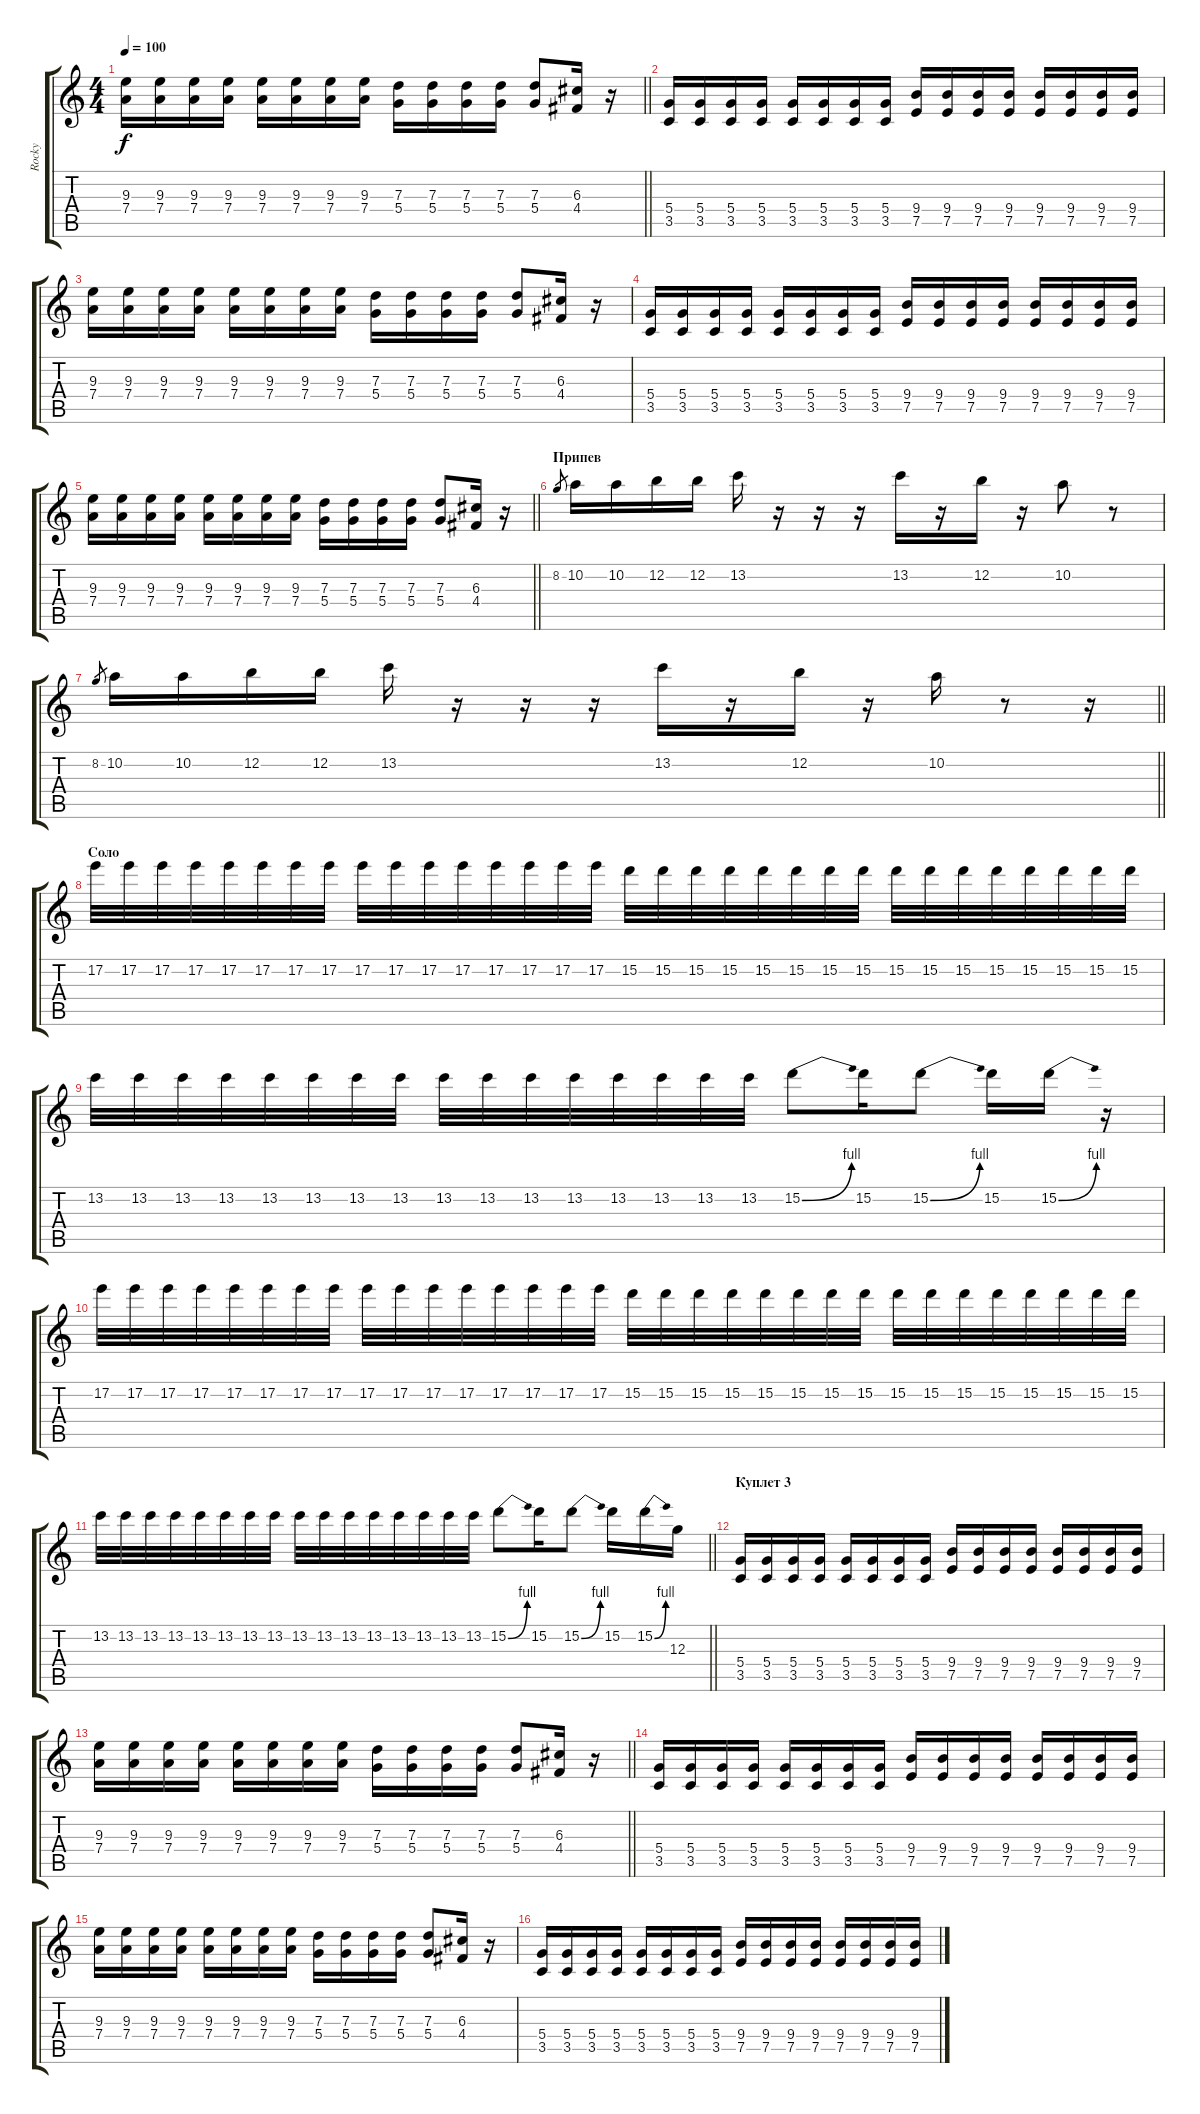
\track ("Rocky" "Rocky") {instrument distortionguitar}
\staff {score tabs}
\tuning (E4 B3 G3 D3 A2 E2) {hide}
\ts (4 4)
\tempo 100
\clef g2
\barLineRight lightlight
\ks c
(9.3 7.4).16{dy f} (9.3 7.4).16 (9.3 7.4).16 (9.3 7.4).16 (9.3 7.4).16 (9.3 7.4).16 (9.3 7.4).16 (9.3 7.4).16 (7.3 5.4).16 (7.3 5.4).16 (7.3 5.4).16 (7.3 5.4).16 (7.3 5.4).8 (6.3 4.4).16 r.16 |
(5.4 3.5).16 (5.4 3.5).16 (5.4 3.5).16 (5.4 3.5).16 (5.4 3.5).16 (5.4 3.5).16 (5.4 3.5).16 (5.4 3.5).16 (9.4 7.5).16 (9.4 7.5).16 (9.4 7.5).16 (9.4 7.5).16 (9.4 7.5).16 (9.4 7.5).16 (9.4 7.5).16 (9.4 7.5).16 |
(9.3 7.4).16 (9.3 7.4).16 (9.3 7.4).16 (9.3 7.4).16 (9.3 7.4).16 (9.3 7.4).16 (9.3 7.4).16 (9.3 7.4).16 (7.3 5.4).16 (7.3 5.4).16 (7.3 5.4).16 (7.3 5.4).16 (7.3 5.4).8 (6.3 4.4).16 r.16 |
(5.4 3.5).16 (5.4 3.5).16 (5.4 3.5).16 (5.4 3.5).16 (5.4 3.5).16 (5.4 3.5).16 (5.4 3.5).16 (5.4 3.5).16 (9.4 7.5).16 (9.4 7.5).16 (9.4 7.5).16 (9.4 7.5).16 (9.4 7.5).16 (9.4 7.5).16 (9.4 7.5).16 (9.4 7.5).16 |
\barLineRight lightlight
(9.3 7.4).16 (9.3 7.4).16 (9.3 7.4).16 (9.3 7.4).16 (9.3 7.4).16 (9.3 7.4).16 (9.3 7.4).16 (9.3 7.4).16 (7.3 5.4).16 (7.3 5.4).16 (7.3 5.4).16 (7.3 5.4).16 (7.3 5.4).8 (6.3 4.4).16 r.16 |
\section ("" "Припев")
8.2.8{gr} 10.2.16 10.2.16 12.2.16 12.2.16 13.2.16 r.16 r.16 r.16 13.2.16 r.16 12.2.16 r.16 10.2.8 r.8 |
\barLineRight lightlight
8.2.8{gr} 10.2.16 10.2.16 12.2.16 12.2.16 13.2.16 r.16 r.16 r.16 13.2.16 r.16 12.2.16 r.16 10.2.16 r.8 r.16 |
\section ("" "Соло")
17.2.32 17.2.32 17.2.32 17.2.32 17.2.32 17.2.32 17.2.32 17.2.32 17.2.32 17.2.32 17.2.32 17.2.32 17.2.32 17.2.32 17.2.32 17.2.32 15.2.32 15.2.32 15.2.32 15.2.32 15.2.32 15.2.32 15.2.32 15.2.32 15.2.32 15.2.32 15.2.32 15.2.32 15.2.32 15.2.32 15.2.32 15.2.32 |
13.2.32 13.2.32 13.2.32 13.2.32 13.2.32 13.2.32 13.2.32 13.2.32 13.2.32 13.2.32 13.2.32 13.2.32 13.2.32 13.2.32 13.2.32 13.2.32 15.2{be (bend 0 0 60 4)}.8 15.2.16 15.2{be (bend 0 0 60 4)}.8 15.2.16 15.2{be (bend 0 0 60 4)}.16 r.16 |
17.2.32 17.2.32 17.2.32 17.2.32 17.2.32 17.2.32 17.2.32 17.2.32 17.2.32 17.2.32 17.2.32 17.2.32 17.2.32 17.2.32 17.2.32 17.2.32 15.2.32 15.2.32 15.2.32 15.2.32 15.2.32 15.2.32 15.2.32 15.2.32 15.2.32 15.2.32 15.2.32 15.2.32 15.2.32 15.2.32 15.2.32 15.2.32 |
\barLineRight lightlight
13.2.32 13.2.32 13.2.32 13.2.32 13.2.32 13.2.32 13.2.32 13.2.32 13.2.32 13.2.32 13.2.32 13.2.32 13.2.32 13.2.32 13.2.32 13.2.32 15.2{be (bend 0 0 60 4)}.8 15.2.16 15.2{be (bend 0 0 60 4)}.8 15.2.16 15.2{be (bend 0 0 60 4)}.16 12.3.16 |
\section ("" "Куплет 3")
(5.4 3.5).16 (5.4 3.5).16 (5.4 3.5).16 (5.4 3.5).16 (5.4 3.5).16 (5.4 3.5).16 (5.4 3.5).16 (5.4 3.5).16 (9.4 7.5).16 (9.4 7.5).16 (9.4 7.5).16 (9.4 7.5).16 (9.4 7.5).16 (9.4 7.5).16 (9.4 7.5).16 (9.4 7.5).16 |
\barLineRight lightlight
(9.3 7.4).16 (9.3 7.4).16 (9.3 7.4).16 (9.3 7.4).16 (9.3 7.4).16 (9.3 7.4).16 (9.3 7.4).16 (9.3 7.4).16 (7.3 5.4).16 (7.3 5.4).16 (7.3 5.4).16 (7.3 5.4).16 (7.3 5.4).8 (6.3 4.4).16 r.16 |
(5.4 3.5).16 (5.4 3.5).16 (5.4 3.5).16 (5.4 3.5).16 (5.4 3.5).16 (5.4 3.5).16 (5.4 3.5).16 (5.4 3.5).16 (9.4 7.5).16 (9.4 7.5).16 (9.4 7.5).16 (9.4 7.5).16 (9.4 7.5).16 (9.4 7.5).16 (9.4 7.5).16 (9.4 7.5).16 |
(9.3 7.4).16 (9.3 7.4).16 (9.3 7.4).16 (9.3 7.4).16 (9.3 7.4).16 (9.3 7.4).16 (9.3 7.4).16 (9.3 7.4).16 (7.3 5.4).16 (7.3 5.4).16 (7.3 5.4).16 (7.3 5.4).16 (7.3 5.4).8 (6.3 4.4).16 r.16 |
(5.4 3.5).16 (5.4 3.5).16 (5.4 3.5).16 (5.4 3.5).16 (5.4 3.5).16 (5.4 3.5).16 (5.4 3.5).16 (5.4 3.5).16 (9.4 7.5).16 (9.4 7.5).16 (9.4 7.5).16 (9.4 7.5).16 (9.4 7.5).16 (9.4 7.5).16 (9.4 7.5).16 (9.4 7.5).16
